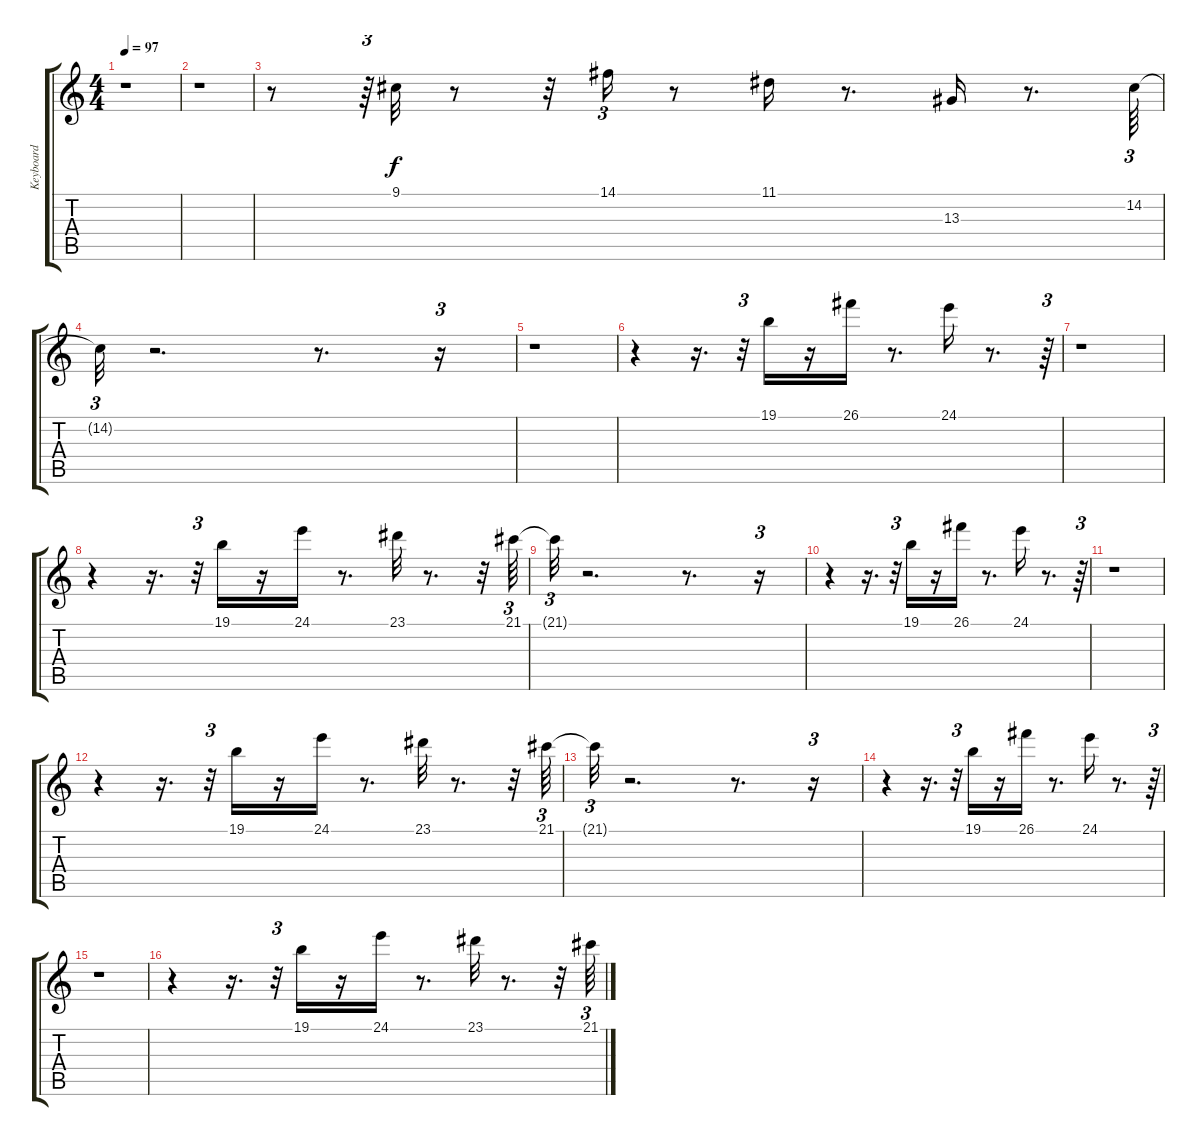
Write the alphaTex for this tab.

\track ("Keyboard" "Keyboard") {instrument pad1newage}
\staff {score tabs}
\tuning (E4 B3 G3 D3 A2 E2) {hide}
\ts (4 4)
\tempo 97
\clef g2
\ks c
r.1{dy mp} |
r.1 |
r.8 r.64{tu (3 2)} 9.1.32{dy f} r.8 r.32 14.1.16{tu (3 2)} r.8 11.1.16 r.8{d} 13.3.16 r.8{d} 14.2.64{tu (3 2)} |
14.2{t}.32{tu (3 2)} r.2{d} r.8{d} r.16{tu (3 2)} |
r.1 |
r.4 r.16{d} r.32{tu (3 2)} 19.1.16 r.16 26.1.16 r.8{d} 24.1.16 r.8{d} r.64{tu (3 2)} |
r.1 |
r.4 r.16{d} r.32{tu (3 2)} 19.1.16 r.16 24.1.16 r.8{d} 23.1.32 r.8{d} r.32 21.1.64{tu (3 2)} |
21.1{t}.32{tu (3 2)} r.2{d} r.8{d} r.16{tu (3 2)} |
r.4 r.16{d} r.32{tu (3 2)} 19.1.16 r.16 26.1.16 r.8{d} 24.1.16 r.8{d} r.64{tu (3 2)} |
r.1 |
r.4 r.16{d} r.32{tu (3 2)} 19.1.16 r.16 24.1.16 r.8{d} 23.1.32 r.8{d} r.32 21.1.64{tu (3 2)} |
21.1{t}.32{tu (3 2)} r.2{d} r.8{d} r.16{tu (3 2)} |
r.4 r.16{d} r.32{tu (3 2)} 19.1.16 r.16 26.1.16 r.8{d} 24.1.16 r.8{d} r.64{tu (3 2)} |
r.1 |
r.4 r.16{d} r.32{tu (3 2)} 19.1.16 r.16 24.1.16 r.8{d} 23.1.32 r.8{d} r.32 21.1.64{tu (3 2)}
